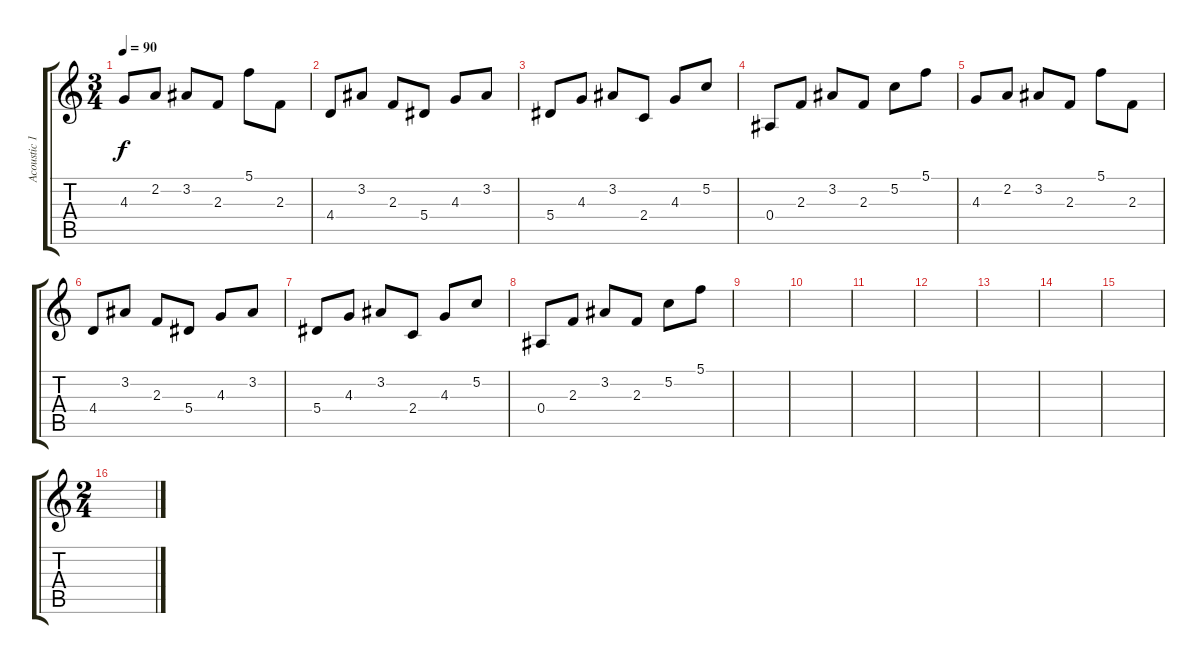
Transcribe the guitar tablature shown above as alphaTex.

\track ("Acoustic 1" "Acoustic 1") {instrument acousticguitarsteel}
\staff {score tabs}
\tuning (C4 G3 Eb3 Bb2 F2 C2) {hide}
\ts (3 4)
\tempo 90
\clef g2
\ks c
4.3.8{dy f} 2.2.8 3.2.8 2.3.8 5.1.8 2.3.8 |
4.4.8 3.2.8 2.3.8 5.4.8 4.3.8 3.2.8 |
5.4.8 4.3.8 3.2.8 2.4.8 4.3.8 5.2.8 |
0.4.8 2.3.8 3.2.8 2.3.8 5.2.8 5.1.8 |
4.3.8 2.2.8 3.2.8 2.3.8 5.1.8 2.3.8 |
4.4.8 3.2.8 2.3.8 5.4.8 4.3.8 3.2.8 |
5.4.8 4.3.8 3.2.8 2.4.8 4.3.8 5.2.8 |
0.4.8 2.3.8 3.2.8 2.3.8 5.2.8 5.1.8 |
|
|
|
|
|
|
|
\ts (2 4)
